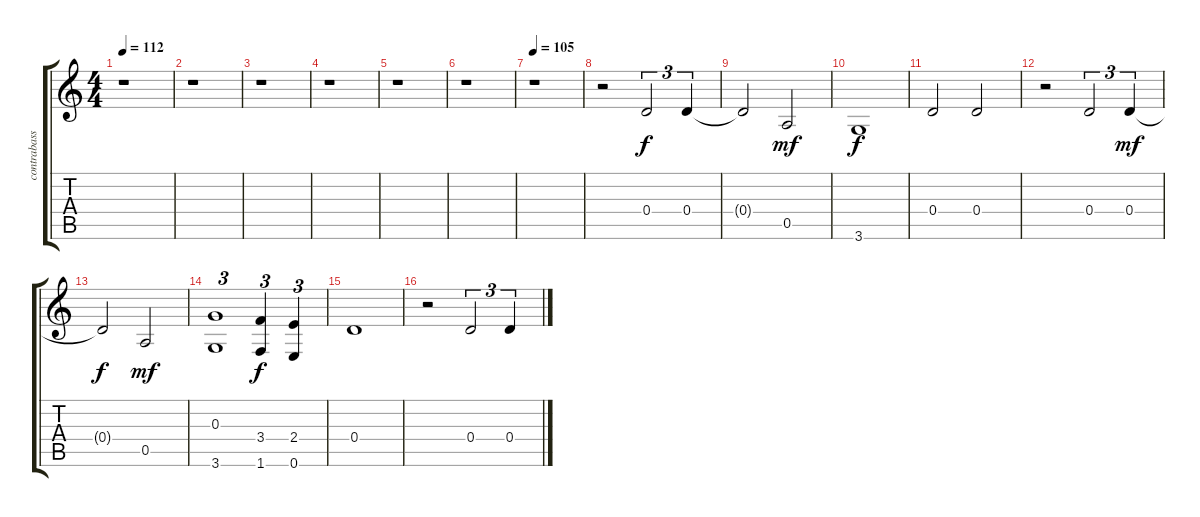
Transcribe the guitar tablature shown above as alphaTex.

\track ("contrabass (Keyblow)" "contrabass") {instrument contrabass}
\staff {score tabs}
\tuning (E4 B3 G3 D3 A2 E2) {hide}
\ts (4 4)
\tempo 112
\clef g2
\ks c
r.1{dy f} |
r.1 |
r.1 |
r.1 |
r.1 |
r.1 |
\tempo 105
r.1 |
r.2{volume 13 balance 10 instrument contrabass} 0.4.2{tu (3 2)} 0.4.4{tu (3 2)} |
0.4{t}.2 0.5.2{dy mf} |
3.6.1{dy f} |
0.4.2 0.4.2 |
r.2 0.4.2{tu (3 2)} 0.4.4{tu (3 2) dy mf} |
0.4{t}.2{dy f} 0.5.2{dy mf} |
(0.3 3.6).1{tu (3 2)} (3.4 1.6).4{tu (3 2) dy f} (2.4 0.6).4{tu (3 2)} |
0.4.1 |
r.2 0.4.2{tu (3 2)} 0.4.4{tu (3 2)}
